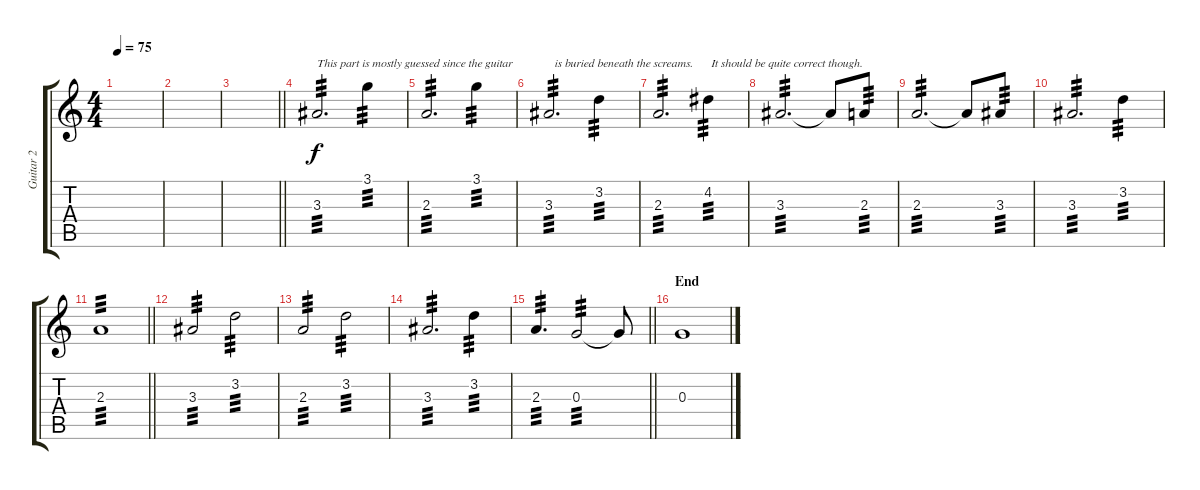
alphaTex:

\track ("Guitar 2 " "Guitar 2 ") {instrument distortionguitar}
\staff {score tabs}
\tuning (E4 B3 G3 D3 A2 E2) {hide}
\ts (4 4)
\tempo 75
\clef g2
\ks c
|
|
\barLineRight lightlight
|
\section ("" "")
3.3.2{d txt "This part is mostly guessed since the guitar" tp 3 dy f instrument distortionguitar} 3.1.4{tp 3} |
2.3.2{d tp 3} 3.1.4{tp 3} |
3.3.2{d txt "  is buried beneath the screams." tp 3} 3.2.4{tp 3} |
2.3.2{d tp 3} 4.2.4{txt " It should be quite correct though." tp 3} |
3.3.2{d tp 3} 3.3{t}.8 2.3.8{tp 3} |
2.3.2{d tp 3} 2.3{t}.8 3.3.8{tp 3} |
3.3.2{d tp 3} 3.2.4{tp 3} |
\barLineRight lightlight
2.3.1{tp 3} |
3.3.2{tp 3} 3.2.2{tp 3} |
2.3.2{tp 3} 3.2.2{tp 3} |
3.3.2{d tp 3} 3.2.4{tp 3} |
\barLineRight lightlight
2.3.4{d tp 3} 0.3.2{tp 3} 0.3{t}.8 |
\section ("" "End")
0.3.1{volume 0}
